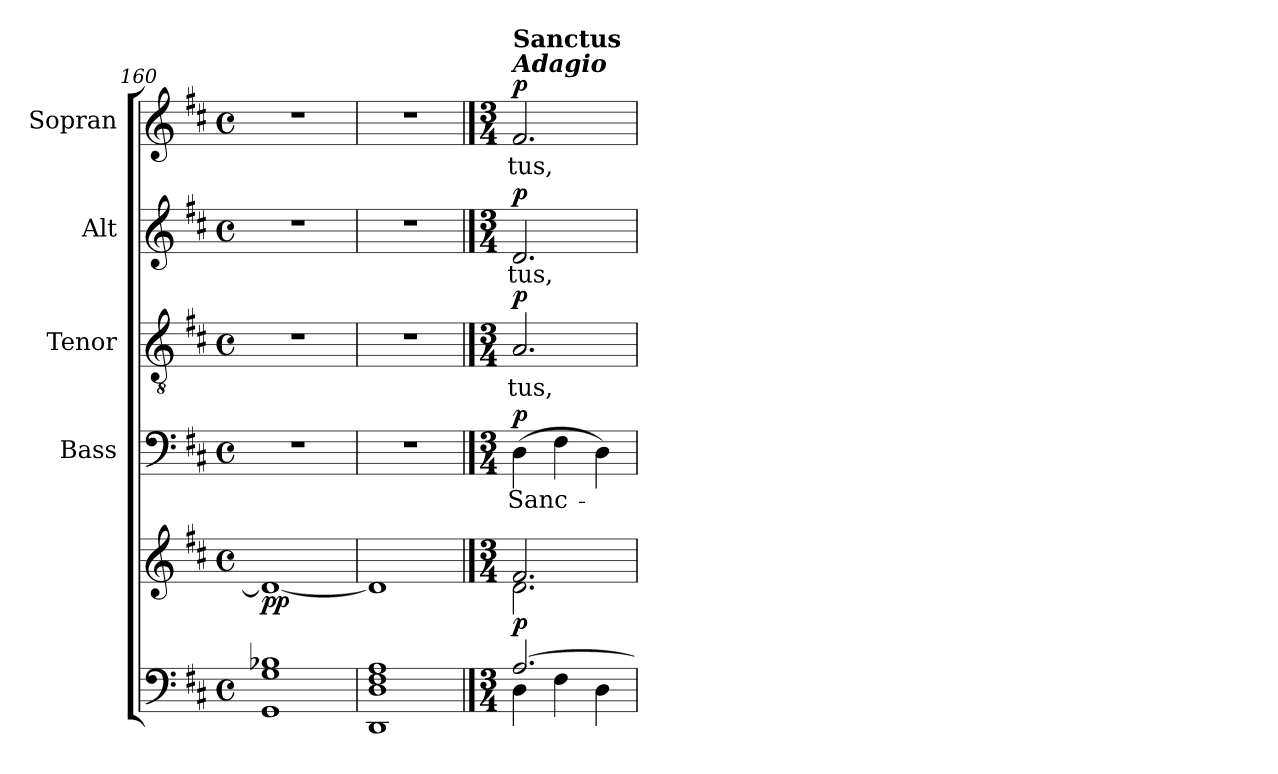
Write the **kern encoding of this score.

**kern	**kern	**dynam	**kern	**text	**dynam	**kern	**text	**dynam	**kern	**text	**dynam	**kern	**text	**dynam
*part5	*part5	*part5	*part4	*part4	*part4	*part3	*part3	*part3	*part2	*part2	*part2	*part1	*part1	*part1
*staff6	*staff5	*staff5/6	*staff4	*staff4	*staff4	*staff3	*staff3	*staff3	*staff2	*staff2	*staff2	*staff1	*staff1	*staff1
*	*	*	*I"Bass	*	*	*I"Tenor	*	*	*I"Alt	*	*	*I"Sopran	*	*
*	*	*	*I'B.	*	*	*I'T.	*	*	*I'A.	*	*	*I'S.	*	*
*clefF4	*clefG2	*	*clefF4	*	*	*clefGv2	*	*	*clefG2	*	*	*clefG2	*	*
*k[f#c#]	*k[f#c#]	*	*k[f#c#]	*	*	*k[f#c#]	*	*	*k[f#c#]	*	*	*k[f#c#]	*	*
*D:	*D:	*	*D:	*	*	*D:	*	*	*D:	*	*	*D:	*	*
*M4/4	*M4/4	*	*M4/4	*	*	*M4/4	*	*	*M4/4	*	*	*M4/4	*	*
*met(c)	*met(c)	*	*met(c)	*	*	*met(c)	*	*	*met(c)	*	*	*met(c)	*	*
=160	=160	=160	=160	=160	=160	=160	=160	=160	=160	=160	=160	=160	=160	=160
*^	*	*	*	*	*	*	*	*	*	*	*	*	*	*
!	!	!	!LO:DY:b	!	!	!	!	!	!	!	!	!	!	!	!
1G 1B-X	1GG	1d_	pp	1r	.	.	1r	.	.	1r	.	.	1r	.	.
=161	=161	=161	=161	=161	=161	=161	=161	=161	=161	=161	=161	=161	=161	=161	=161
1D 1F# 1A	1DD	1d]	.	1r	.	.	1r	.	.	1r	.	.	1r	.	.
!!LO:PB:g=z
==162	==162	==162	==162	==162	==162	==162	==162	==162	==162	==162	==162	==162	==162	==162	==162
*M3/4	*	*M3/4	*	*M3/4	*	*	*M3/4	*	*	*M3/4	*	*	*M3/4	*	*
*	*	*^	*	*	*	*	*	*	*	*	*	*	*	*	*
!	!	!	!	!	!	!	!	!	!	!	!	!	!	!LO:TX:a:Bi:t=Adagio	!	!
!	!	!	!	!	!	!	!	!	!	!	!	!	!	!LO:TX:a:B:t=Sanctus	!	!
!	!	!	!	!LO:DY:b	!	!LO:LY:b	!LO:DY:a	!	!LO:LY:b	!LO:DY:a	!	!LO:LY:b	!LO:DY:a	!	!LO:LY:b	!LO:DY:a
[>2.A/	4D\	2.f#/	2.d\	p	(>4D\	Sanc-	p	2.A/	-tus,	p	2.d/	-tus,	p	2.f#/	-tus,	p
.	4F#\	.	.	.	4F#\	.	.	.	.	.	.	.	.	.	.	.
.	4D\	.	.	.	4D\)	.	.	.	.	.	.	.	.	.	.	.
*v	*v	*	*	*	*	*	*	*	*	*	*	*	*	*	*	*
*	*v	*v	*	*	*	*	*	*	*	*	*	*	*	*	*
=	=	=	=	=	=	=	=	=	=	=	=	=	=	=
*-	*-	*-	*-	*-	*-	*-	*-	*-	*-	*-	*-	*-	*-	*-
